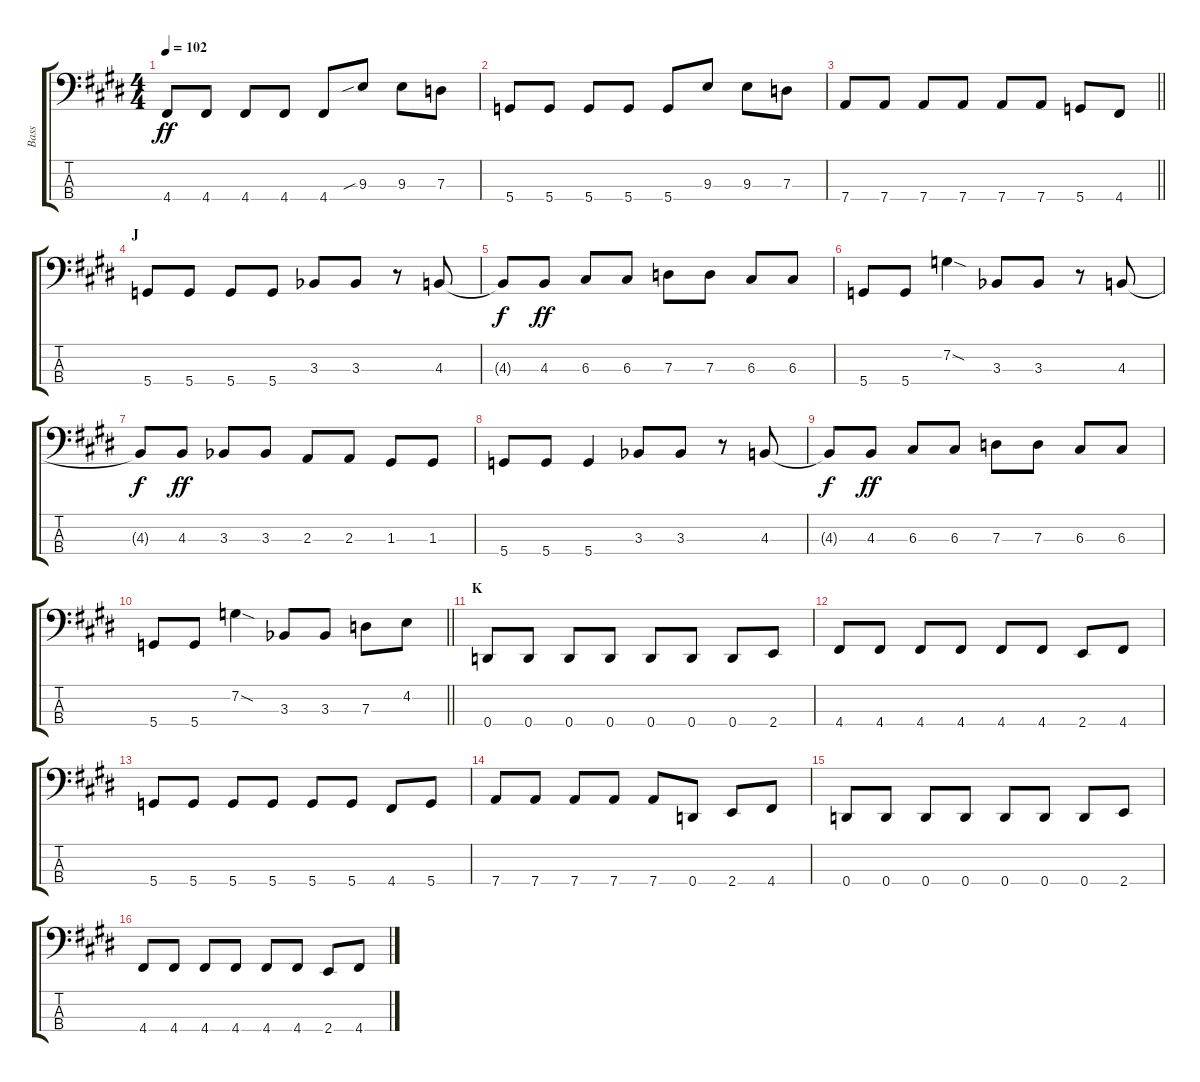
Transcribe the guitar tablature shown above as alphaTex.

\track ("Bass" "Bass") {instrument electricbasspick}
\staff {score tabs}
\tuning (F2 C2 G1 D1) {hide}
\ts (4 4)
\tempo 102
\clef f4
\ks e
4.4.8{dy ff} 4.4.8 4.4.8 4.4.8 4.4.8 9.3{sib}.8 9.3.8 7.3.8 |
5.4.8 5.4.8 5.4.8 5.4.8 5.4.8 9.3.8 9.3.8 7.3.8 |
\barLineRight lightlight
7.4.8 7.4.8 7.4.8 7.4.8 7.4.8 7.4.8 5.4.8 4.4.8 |
\section ("" "J")
5.4.8 5.4.8 5.4.8 5.4.8 3.3{acc b}.8 3.3{acc b}.8 r.8 4.3.8 |
4.3{t}.8{dy f} 4.3.8{dy ff} 6.3.8 6.3.8 7.3.8 7.3.8 6.3.8 6.3.8 |
5.4.8 5.4.8 7.2{sod}.4 3.3{acc b}.8 3.3{acc b}.8 r.8 4.3.8 |
4.3{t}.8{dy f} 4.3.8{dy ff} 3.3{acc b}.8 3.3{acc b}.8 2.3.8 2.3.8 1.3.8 1.3.8 |
5.4.8 5.4.8 5.4.4 3.3{acc b}.8 3.3{acc b}.8 r.8 4.3.8 |
4.3{t}.8{dy f} 4.3.8{dy ff} 6.3.8 6.3.8 7.3.8 7.3.8 6.3.8 6.3.8 |
\barLineRight lightlight
5.4.8 5.4.8 7.2{sod}.4 3.3{acc b}.8 3.3{acc b}.8 7.3.8 4.2.8 |
\section ("" "K")
0.4.8 0.4.8 0.4.8 0.4.8 0.4.8 0.4.8 0.4.8 2.4.8 |
4.4.8 4.4.8 4.4.8 4.4.8 4.4.8 4.4.8 2.4.8 4.4.8 |
5.4.8 5.4.8 5.4.8 5.4.8 5.4.8 5.4.8 4.4.8 5.4.8 |
7.4.8 7.4.8 7.4.8 7.4.8 7.4.8 0.4.8 2.4.8 4.4.8 |
0.4.8 0.4.8 0.4.8 0.4.8 0.4.8 0.4.8 0.4.8 2.4.8 |
4.4.8 4.4.8 4.4.8 4.4.8 4.4.8 4.4.8 2.4.8 4.4.8
